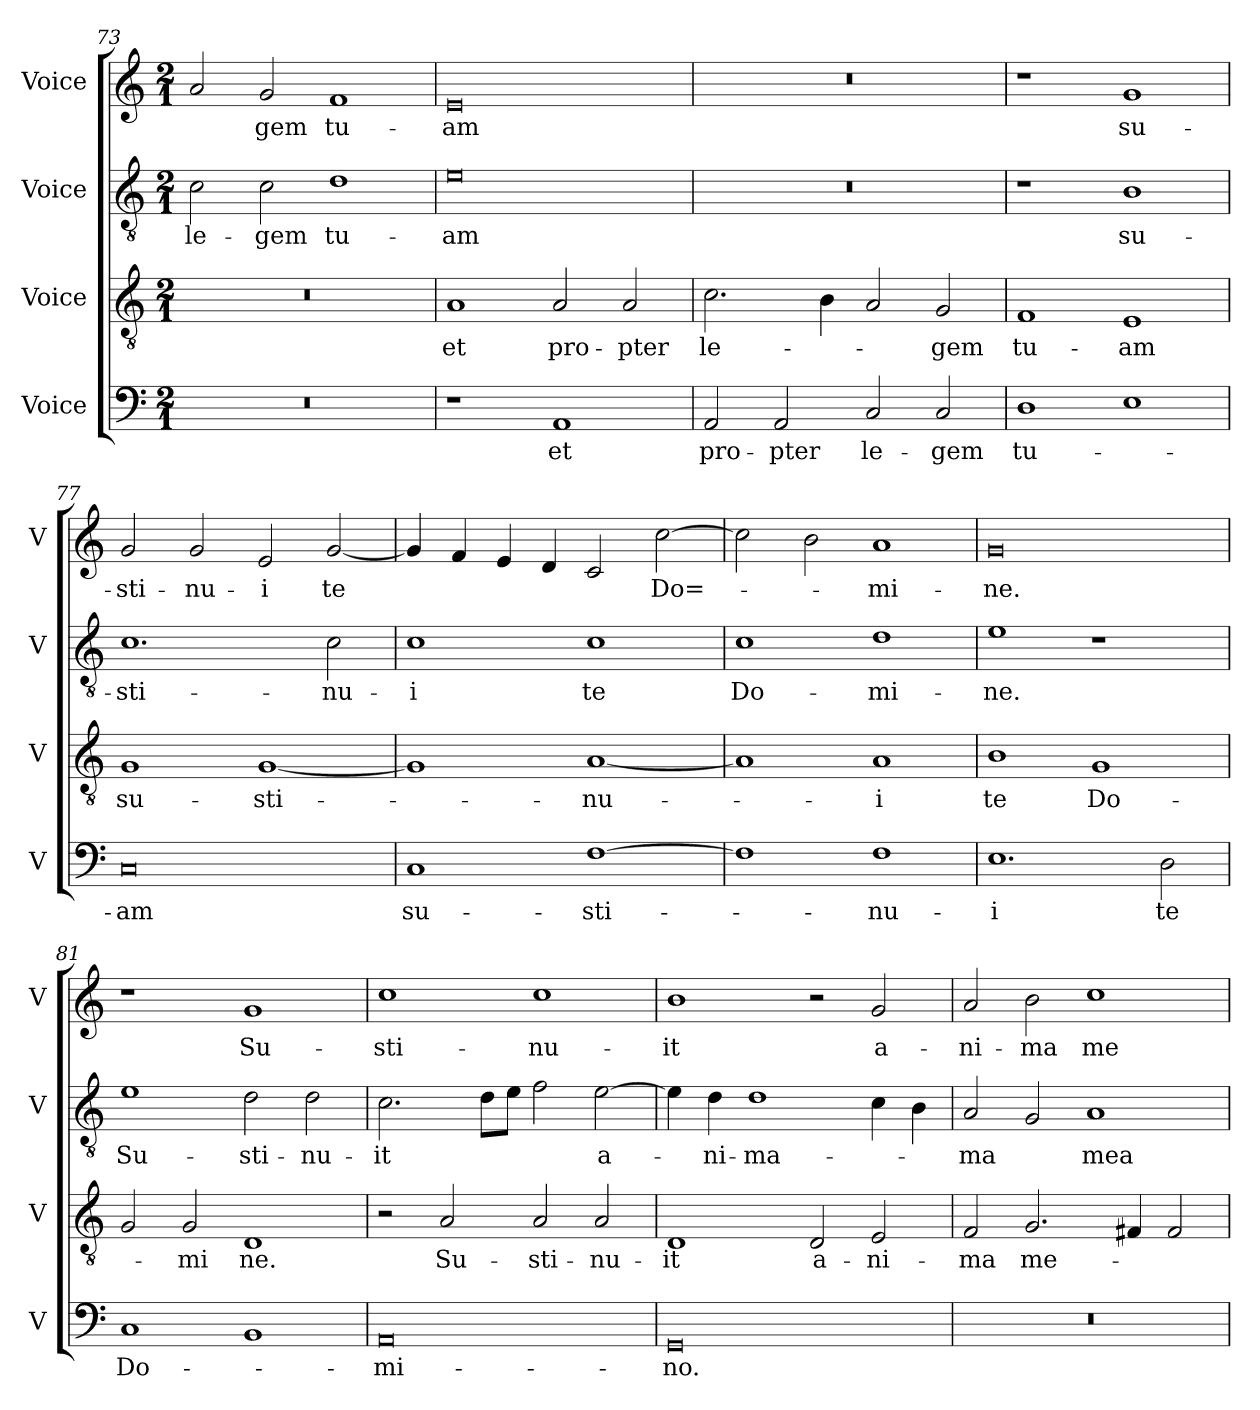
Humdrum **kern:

**kern	**text	**kern	**text	**kern	**text	**kern	**text
*part4	*part4	*part3	*part3	*part2	*part2	*part1	*part1
*staff4	*staff4	*staff3	*staff3	*staff2	*staff2	*staff1	*staff1
*I"Voice	*	*I"Voice	*	*I"Voice	*	*I"Voice	*
*I'V	*	*I'V	*	*I'V	*	*I'V	*
*clefF4	*	*clefGv2	*	*clefGv2	*	*clefG2	*
*k[]	*	*k[]	*	*k[]	*	*k[]	*
*M2/1	*	*M2/1	*	*M2/1	*	*M2/1	*
=73	=73	=73	=73	=73	=73	=73	=73
!	!	!	!	!	!LO:LY:b	!	!
0r	.	0r	.	2c\	le-	2a/	.
!	!	!	!	!	!LO:LY:b	!	!LO:LY:b
.	.	.	.	2c\	-gem	2g/	-gem
!	!	!	!	!	!LO:LY:b	!	!LO:LY:b
.	.	.	.	1d	tu-	1f	tu-
=74	=74	=74	=74	=74	=74	=74	=74
!	!	!	!LO:LY:b	!	!LO:LY:b	!	!LO:LY:b
1r	.	1A	et	0e	-am	0e	-am
!	!LO:LY:b	!	!LO:LY:b	!	!	!	!
1AA	et	2A/	pro-	.	.	.	.
!	!	!	!LO:LY:b	!	!	!	!
.	.	2A/	-pter	.	.	.	.
!!LO:PB:g=z
=75	=75	=75	=75	=75	=75	=75	=75
!	!LO:LY:b	!	!LO:LY:b	!	!	!	!
2AA/	pro-	2.c\	le-	0r	.	0r	.
!	!LO:LY:b	!	!	!	!	!	!
2AA/	-pter	.	.	.	.	.	.
.	.	4B\	.	.	.	.	.
!	!LO:LY:b	!	!	!	!	!	!
2C/	le-	2A/	.	.	.	.	.
!	!LO:LY:b	!	!LO:LY:b	!	!	!	!
2C/	-gem	2G/	-gem	.	.	.	.
=76	=76	=76	=76	=76	=76	=76	=76
!	!LO:LY:b	!	!LO:LY:b	!	!	!	!
1D	tu-	1F	tu-	1r	.	1r	.
!	!	!	!LO:LY:b	!	!LO:LY:b	!	!LO:LY:b
1E	.	1E	-am	1B	su-	1g	su-
=77	=77	=77	=77	=77	=77	=77	=77
!	!LO:LY:b	!	!LO:LY:b	!	!LO:LY:b	!	!LO:LY:b
0C	-am	1G	su-	1.c	-sti-	2g/	-sti-
!	!	!	!	!	!	!	!LO:LY:b
.	.	.	.	.	.	2g/	-nu-
!	!	!	!LO:LY:b	!	!	!	!LO:LY:b
.	.	[1G	-sti-	.	.	2e/	-i
!	!	!	!	!	!LO:LY:b	!	!LO:LY:b
.	.	.	.	2c\	-nu-	[2g/	te
=78	=78	=78	=78	=78	=78	=78	=78
!	!LO:LY:b	!	!	!	!LO:LY:b	!	!
1C	su-	1G]	.	1c	-i	4g/]	.
.	.	.	.	.	.	4f/	.
.	.	.	.	.	.	4e/	.
.	.	.	.	.	.	4d/	.
!	!LO:LY:b	!	!LO:LY:b	!	!LO:LY:b	!	!
[1F	-sti-	[1A	-nu-	1c	te	2c/	.
!	!	!	!	!	!	!	!LO:LY:b
.	.	.	.	.	.	[2cc\	Do=-
!!LO:LB:g=z
=79	=79	=79	=79	=79	=79	=79	=79
!	!	!	!	!	!LO:LY:b	!	!
1F]	.	1A]	.	1c	Do-	2cc\]	.
.	.	.	.	.	.	2b\	.
!	!LO:LY:b	!	!LO:LY:b	!	!LO:LY:b	!	!LO:LY:b
1F	-nu-	1A	-i	1d	-mi-	1a	-mi-
=80	=80	=80	=80	=80	=80	=80	=80
!	!LO:LY:b	!	!LO:LY:b	!	!LO:LY:b	!	!LO:LY:b
1.E	-i	1B	te	1e	-ne.	0g	-ne.
!	!	!	!LO:LY:b	!	!	!	!
.	.	1G	Do-	1r	.	.	.
!	!LO:LY:b	!	!	!	!	!	!
2D\	te	.	.	.	.	.	.
=81	=81	=81	=81	=81	=81	=81	=81
!	!LO:LY:b	!	!	!	!LO:LY:b	!	!
1C	Do-	2G/	.	1e	Su-	1r	.
!	!	!	!LO:LY:b	!	!	!	!
.	.	2G/	-mi	.	.	.	.
!	!	!	!LO:LY:b	!	!LO:LY:b	!	!LO:LY:b
1BB	.	1D	ne.	2d\	-sti-	1g	Su-
!	!	!	!	!	!LO:LY:b	!	!
.	.	.	.	2d\	-nu-	.	.
=82	=82	=82	=82	=82	=82	=82	=82
!	!LO:LY:b	!	!	!	!LO:LY:b	!	!LO:LY:b
0AA	-mi-	2r	.	2.c\	-it	1cc	-sti-
!	!	!	!LO:LY:b	!	!	!	!
.	.	2A/	Su-	.	.	.	.
.	.	.	.	8d\L	.	.	.
.	.	.	.	8e\J	.	.	.
!	!	!	!LO:LY:b	!	!	!	!LO:LY:b
.	.	2A/	-sti-	2f\	.	1cc	-nu-
!	!	!	!LO:LY:b	!	!LO:LY:b	!	!
.	.	2A/	-nu-	[2e\	a-	.	.
!!LO:LB:g=z
=83	=83	=83	=83	=83	=83	=83	=83
!	!LO:LY:b	!	!LO:LY:b	!	!	!	!LO:LY:b
0GG	-no.	1D	-it	4e\]	.	1b	-it
!	!	!	!	!	!LO:LY:b	!	!
.	.	.	.	4d\	-ni-	.	.
!	!	!	!	!	!LO:LY:b	!	!
.	.	.	.	1d	-ma-	.	.
!	!	!	!LO:LY:b	!	!	!	!
.	.	2D/	a-	.	.	2r	.
!	!	!	!LO:LY:b	!	!	!	!LO:LY:b
.	.	2E/	-ni-	4c\	.	2g/	a-
.	.	.	.	4B\	.	.	.
=84	=84	=84	=84	=84	=84	=84	=84
!	!	!	!LO:LY:b	!	!LO:LY:b	!	!LO:LY:b
0r	.	2F/	-ma	2A/	-ma	2a/	-ni-
!	!	!	!LO:LY:b	!	!	!	!LO:LY:b
.	.	2.G/	me-	2G/	.	2b\	-ma
!	!	!	!	!	!LO:LY:b	!	!LO:LY:b
.	.	.	.	1A	mea-	1cc	me-
.	.	4F#X/	.	.	.	.	.
.	.	2F#/	.	.	.	.	.
=	=	=	=	=	=	=	=
*-	*-	*-	*-	*-	*-	*-	*-
